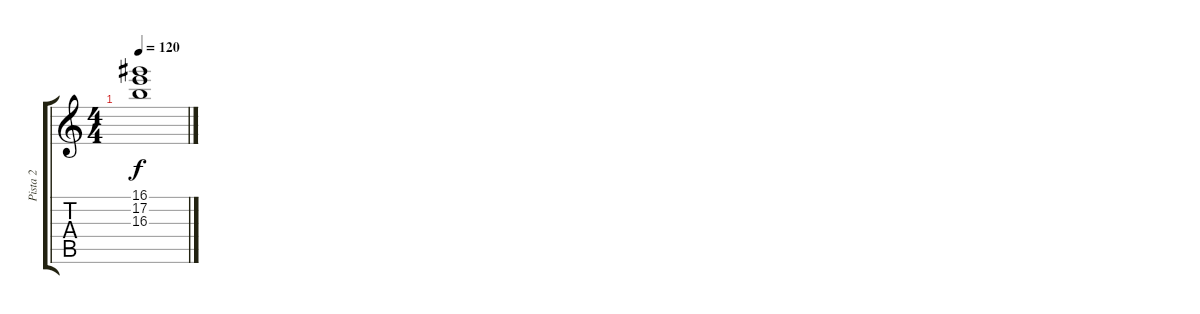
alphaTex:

\track ("Pista 2" "Pista 2") {instrument electricguitarclean}
\staff {score tabs}
\tuning (E4 B3 G3 D3 A2 E2) {hide}
\ts (4 4)
\tempo 120
\clef g2
\ks c
(16.1{t} 17.2{t} 16.3{t}).1{dy f}
